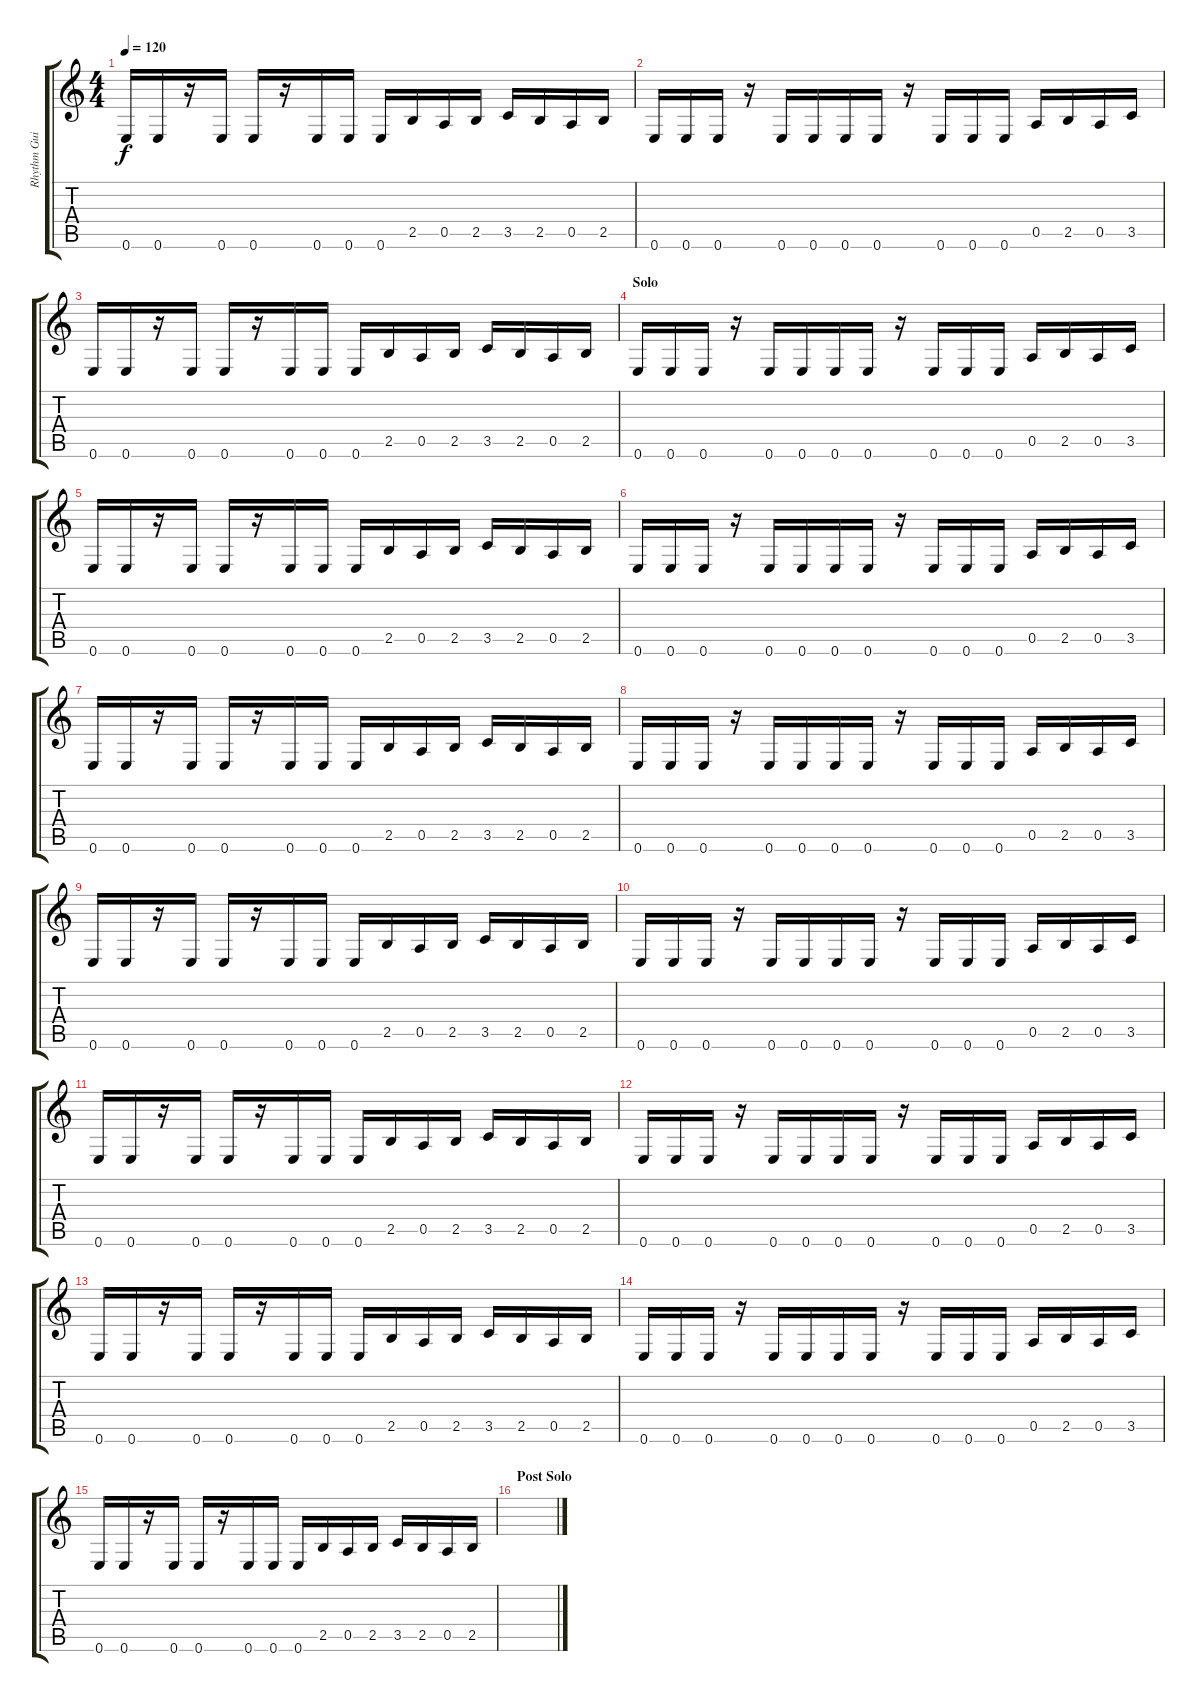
\track ("Rhythm Guitar" "Rhythm Gui") {instrument distortionguitar}
\staff {score tabs}
\tuning (E4 B3 G3 D3 A2 E2) {hide}
\ts (4 4)
\tempo 120
\clef g2
\ks c
0.6.16{dy f} 0.6.16 r.16 0.6.16 0.6.16 r.16 0.6.16 0.6.16 0.6.16 2.5.16 0.5.16 2.5.16 3.5.16 2.5.16 0.5.16 2.5.16 |
0.6.16 0.6.16 0.6.16 r.16 0.6.16 0.6.16 0.6.16 0.6.16 r.16 0.6.16 0.6.16 0.6.16 0.5.16 2.5.16 0.5.16 3.5.16 |
0.6.16 0.6.16 r.16 0.6.16 0.6.16 r.16 0.6.16 0.6.16 0.6.16 2.5.16 0.5.16 2.5.16 3.5.16 2.5.16 0.5.16 2.5.16 |
\section ("" "Solo")
0.6.16{volume 12} 0.6.16 0.6.16 r.16 0.6.16 0.6.16 0.6.16 0.6.16 r.16 0.6.16 0.6.16 0.6.16 0.5.16 2.5.16 0.5.16 3.5.16 |
0.6.16 0.6.16 r.16 0.6.16 0.6.16 r.16 0.6.16 0.6.16 0.6.16 2.5.16 0.5.16 2.5.16 3.5.16 2.5.16 0.5.16 2.5.16 |
0.6.16 0.6.16 0.6.16 r.16 0.6.16 0.6.16 0.6.16 0.6.16 r.16 0.6.16 0.6.16 0.6.16 0.5.16 2.5.16 0.5.16 3.5.16 |
0.6.16 0.6.16 r.16 0.6.16 0.6.16 r.16 0.6.16 0.6.16 0.6.16 2.5.16 0.5.16 2.5.16 3.5.16 2.5.16 0.5.16 2.5.16 |
0.6.16 0.6.16 0.6.16 r.16 0.6.16 0.6.16 0.6.16 0.6.16 r.16 0.6.16 0.6.16 0.6.16 0.5.16 2.5.16 0.5.16 3.5.16 |
0.6.16 0.6.16 r.16 0.6.16 0.6.16 r.16 0.6.16 0.6.16 0.6.16 2.5.16 0.5.16 2.5.16 3.5.16 2.5.16 0.5.16 2.5.16 |
0.6.16 0.6.16 0.6.16 r.16 0.6.16 0.6.16 0.6.16 0.6.16 r.16 0.6.16 0.6.16 0.6.16 0.5.16 2.5.16 0.5.16 3.5.16 |
0.6.16 0.6.16 r.16 0.6.16 0.6.16 r.16 0.6.16 0.6.16 0.6.16 2.5.16 0.5.16 2.5.16 3.5.16 2.5.16 0.5.16 2.5.16 |
0.6.16 0.6.16 0.6.16 r.16 0.6.16 0.6.16 0.6.16 0.6.16 r.16 0.6.16 0.6.16 0.6.16 0.5.16 2.5.16 0.5.16 3.5.16 |
0.6.16 0.6.16 r.16 0.6.16 0.6.16 r.16 0.6.16 0.6.16 0.6.16 2.5.16 0.5.16 2.5.16 3.5.16 2.5.16 0.5.16 2.5.16 |
0.6.16 0.6.16 0.6.16 r.16 0.6.16 0.6.16 0.6.16 0.6.16 r.16 0.6.16 0.6.16 0.6.16 0.5.16 2.5.16 0.5.16 3.5.16 |
0.6.16 0.6.16 r.16 0.6.16 0.6.16 r.16 0.6.16 0.6.16 0.6.16 2.5.16 0.5.16 2.5.16 3.5.16 2.5.16 0.5.16 2.5.16 |
\section ("" "Post Solo")
